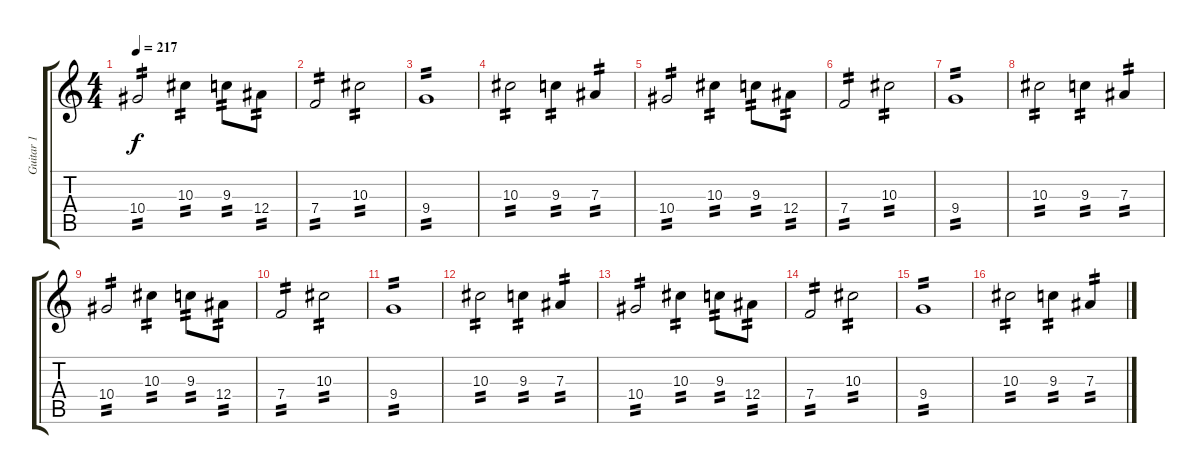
\track ("Guitar 1" "Guitar 1") {instrument distortionguitar}
\staff {score tabs}
\tuning (C4 G3 Eb3 Bb2 F2 C2) {hide}
\ts (4 4)
\tempo 217
\clef g2
\ks c
10.4.2{tp 2 dy f} 10.3.4{tp 2} 9.3.8{tp 2} 12.4.8{tp 2} |
7.4.2{tp 2} 10.3.2{tp 2} |
9.4.1{tp 2} |
10.3.2{tp 2} 9.3.4{tp 2} 7.3.4{tp 2} |
10.4.2{tp 2} 10.3.4{tp 2} 9.3.8{tp 2} 12.4.8{tp 2} |
7.4.2{tp 2} 10.3.2{tp 2} |
9.4.1{tp 2} |
10.3.2{tp 2} 9.3.4{tp 2} 7.3.4{tp 2} |
10.4.2{tp 2} 10.3.4{tp 2} 9.3.8{tp 2} 12.4.8{tp 2} |
7.4.2{tp 2} 10.3.2{tp 2} |
9.4.1{tp 2} |
10.3.2{tp 2} 9.3.4{tp 2} 7.3.4{tp 2} |
10.4.2{tp 2} 10.3.4{tp 2} 9.3.8{tp 2} 12.4.8{tp 2} |
7.4.2{tp 2} 10.3.2{tp 2} |
9.4.1{tp 2} |
10.3.2{tp 2} 9.3.4{tp 2} 7.3.4{tp 2}
